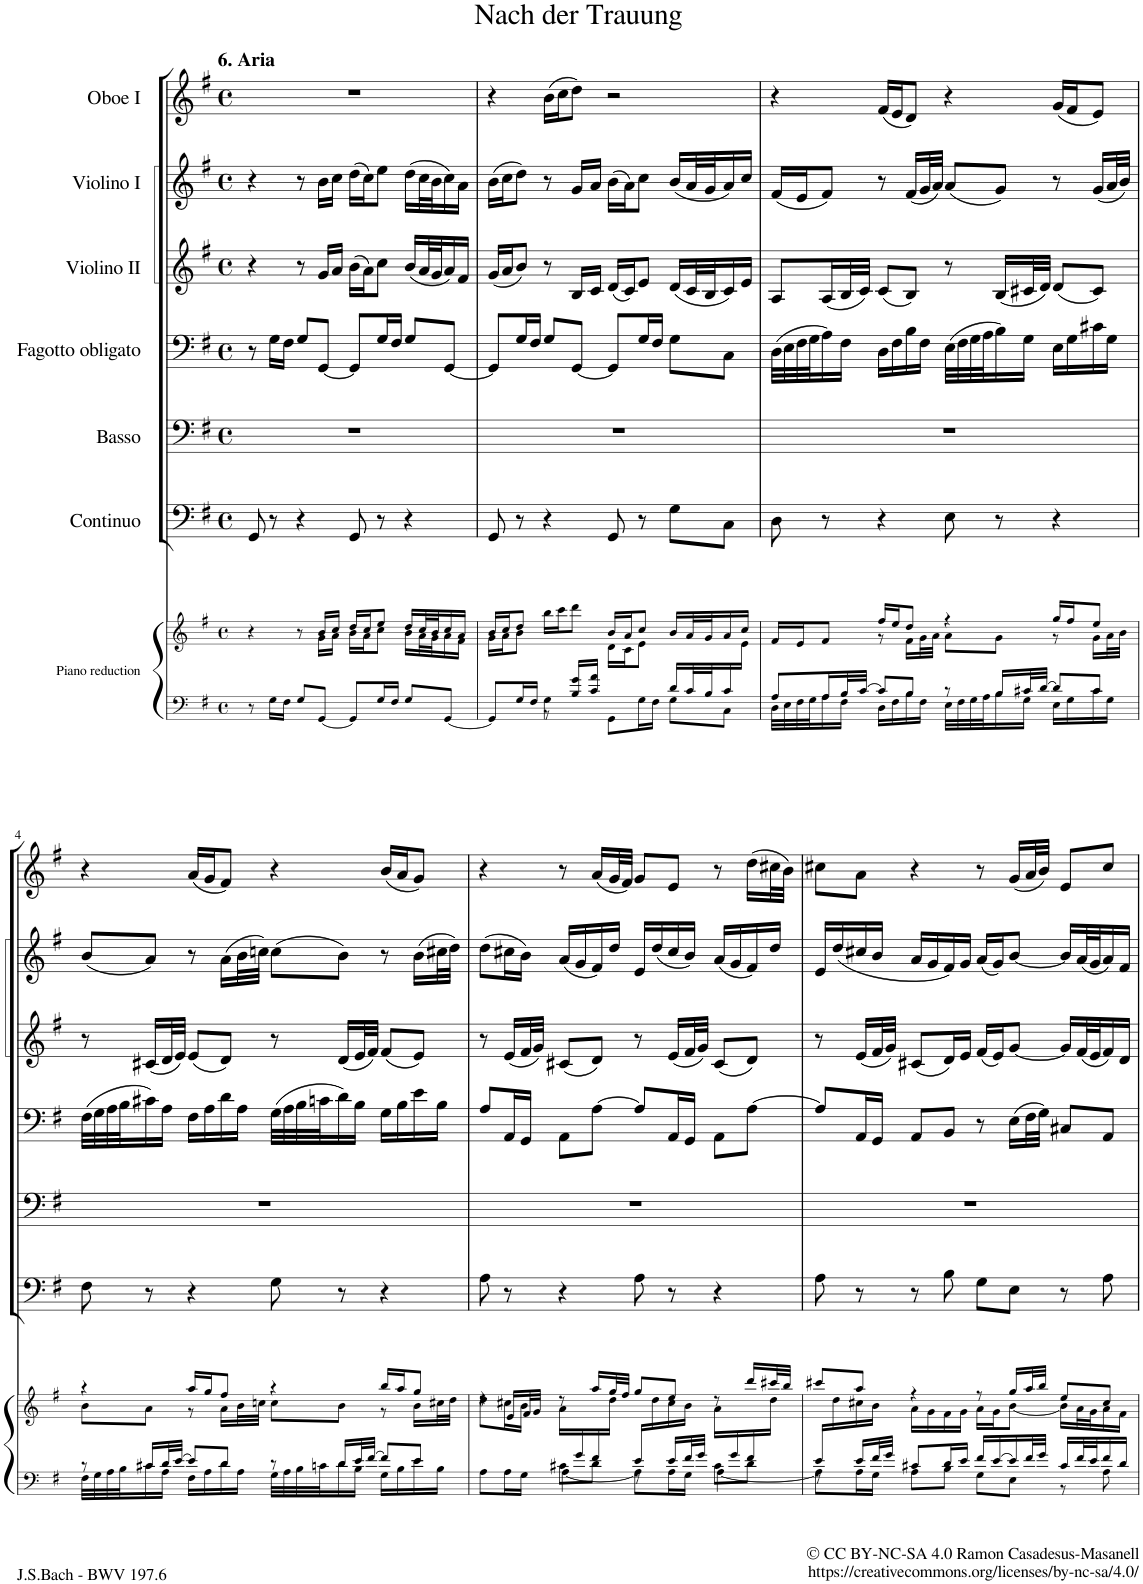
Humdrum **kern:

**kern	**kern	**kern	**kern	**kern	**kern	**kern	**kern
*part7	*part7	*part6	*part5	*part4	*part3	*part2	*part1
*staff8	*staff7	*staff6	*staff5	*staff4	*staff3	*staff2	*staff1
*I"Piano reduction	*	*I"Continuo	*I"Basso	*I"Fagotto obligato	*I"Violino II	*I"Violino I	*I"Oboe I
*I'Pno	*	*	*	*	*I'Vln	*I'Vln	*I'Ob
*stria5	*stria5	*	*	*	*	*	*
*clefF4	*clefG2	*clefF4	*clefF4	*clefF4	*clefG2	*clefG2	*clefG2
*k[f#]	*k[f#]	*k[f#]	*k[f#]	*k[f#]	*k[f#]	*k[f#]	*k[f#]
*M4/4	*M4/4	*M4/4	*M4/4	*M4/4	*M4/4	*M4/4	*M4/4
*met(c)	*met(c)	*met(c)	*met(c)	*met(c)	*met(c)	*met(c)	*met(c)
=1	=1	=1	=1	=1	=1	=1	=1
*	*^	*	*	*	*	*	*
!	!	!	!	!	!	!	!	!LO:TX:a:B:t=6. Aria
8r	4r	4ryy	8GG/	1r	8r	4r	4r	1r
16G\LL	.	.	8r	.	16G\LL	.	.	.
16F#\JJ	.	.	.	.	16F#\JJ	.	.	.
8G/L	8r	8ryy	4r	.	8G/L	8r	8r	.
[8GG/J	16b/LL	16g\LL	.	.	[8GG/J	16g/LL	16b\LL	.
.	16cc/JJ	16a\JJ	.	.	.	16a/JJ	16cc\JJ	.
8GG/L]	16dd/LL	16b\LL	8GG/	.	8GG/L]	(16b\LL	(16dd\LL	.
.	16cc/J	16a\J	.	.	.	16a\J)	16cc\J)	.
16G/L	8ee/J	8cc\J	8r	.	16G/L	8cc\J	8ee\J	.
16F#/JJ	.	.	.	.	16F#/JJ	.	.	.
8G/L	16dd/LL	16b\LL	4r	.	8G/L	(16b/LL	(16dd\LL	.
.	32cc/L	32a\L	.	.	.	32a/L	32cc\L	.
.	32b/J	32g\J	.	.	.	32g/J	32b\J	.
[8GG/J	16cc/	16a\	.	.	[8GG/J	16a/)	16cc\)	.
.	16a/JJ	16f#\JJ	.	.	.	16f#/JJ	16a\JJ	.
=2	=2	=2	=2	=2	=2	=2	=2	=2
*^	*	*	*	*	*	*	*	*
4.ryy	8GG/L]	16b/LL	16g\LL	8GG/	1r	8GG/L]	(16g/LL	(16b\LL	4r
.	.	16cc/J	16a\J	.	.	.	16a/J	16cc\J	.
.	16G/L	8dd/J	8b\J	8r	.	16G/L	8b/J)	8dd\J)	.
.	16F#/JJ	.	.	.	.	16F#/JJ	.	.	.
.	4G\	16bb\LL	8r	4r	.	8G/L	8r	8r	(16b\LL
.	.	16ccc\J	.	.	.	.	.	.	16cc\J
16B/ 16g/LL	.	8ddd\J	8ryy	.	.	[8GG/J	16B/LL	16g/LL	8dd\J)
16c/ 16a/JJ	.	.	.	.	.	.	16c/JJ	16a/JJ	.
4ryy	8GG\L	16b/LL	16d\LL	8GG/	.	8GG/L]	(16d/LL	(16b\LL	2r
.	.	16a/J	16c\J	.	.	.	16c/J)	16a\J)	.
.	16G\L	8cc/J	8e\J	8r	.	16G/L	8e/J	8cc\J	.
.	16F#\JJ	.	.	.	.	16F#/JJ	.	.	.
16d/LL	8G\L	16b/LL	8.ryy	8G\L	.	8G\L	(16d/LL	(16b/LL	.
32c/L	.	32a/L	.	.	.	.	32c/L	32a/L	.
32B/J	.	32g/J	.	.	.	.	32B/J	32g/J	.
16c/	8C\J	16a/	.	8C\J	.	8C\J	16c/)	16a/)	.
16ryy	.	16cc/JJ	16e\JJ	.	.	.	16e/JJ	16cc/JJ	.
=3	=3	=3	=3	=3	=3	=3	=3	=3	=3
8A/L	32D\LLL	16f#/LL	4ryy	8D\	1r	(32D\LLL	8A/L	(16f#/LL	4r
.	32E\	.	.	.	.	32E\	.	.	.
.	32F#\	16e/J	.	.	.	32F#\	.	16e/J	.
.	32G\J	.	.	.	.	32G\J	.	.	.
16A/L	16A\	8f#/J	.	8r	.	16A\)	(16A/L	8f#/J)	.
32B/L	16F#\JJ	.	.	.	.	16F#\JJ	32B/L	.	.
[32c/JJJ	.	.	.	.	.	.	32c/JJJ)	.	.
8c/L]	16D\LL	16ff#/LL	8r	4r	.	16D\LL	(8c/L	8r	(16f#/LL
.	16F#\	16ee/J	.	.	.	16F#\	.	.	16e/J
8B/J	16B\	8dd/J	16f#\LL	.	.	16B\	8B/J)	(16f#/LL	8d/J)
.	16F#\JJ	.	32g\L	.	.	16F#\JJ	.	32g/L	.
.	.	.	32a\JJJ	.	.	.	.	32a/JJJ)	.
8r	32E\LLL	4r	8a\L	8E\	.	(32E\LLL	8r	(8a/L	4r
.	32F#\	.	.	.	.	32F#\	.	.	.
.	32G\	.	.	.	.	32G\	.	.	.
.	32A\J	.	.	.	.	32A\J	.	.	.
16B/LL	16B\	.	8g\J	8r	.	16B\)	(16B/LL	8g/J)	.
32c#X/L	16G\JJ	.	.	.	.	16G\JJ	32c#X/L	.	.
[32d/JJJ	.	.	.	.	.	.	32d/JJJ)	.	.
8d/L]	16E\LL	16gg/LL	8r	4r	.	16E\LL	(8d/L	8r	(16g/LL
.	16G\	16ff#/J	.	.	.	16G\	.	.	16f#/J
8c#/J	16c#\	8ee/J	16g\LL	.	.	16c#X\	8c#/J)	(16g/LL	8e/J)
.	16G\JJ	.	32a\L	.	.	16G\JJ	.	32a/L	.
.	.	.	32b\JJJ	.	.	.	.	32b/JJJ)	.
!!LO:LB:g=z
=4	=4	=4	=4	=4	=4	=4	=4	=4	=4
8r	32F#\LLL	4r	8b\L	8F#\	1r	(32F#\LLL	8r	(8b/L	4r
.	32G\	.	.	.	.	32G\	.	.	.
.	32A\	.	.	.	.	32A\	.	.	.
.	32B\J	.	.	.	.	32B\J	.	.	.
16c#X/LL	16c#\	.	8a\J	8r	.	16c#X\)	(16c#X/LL	8a/J)	.
32d/L	16A\JJ	.	.	.	.	16A\JJ	32d/L	.	.
[32e/JJJ	.	.	.	.	.	.	32e/JJJ)	.	.
8e/L]	16F#\LL	16aa/LL	8r	4r	.	16F#\LL	(8e/L	8r	(16a/LL
.	16A\	16gg/J	.	.	.	16A\	.	.	16g/J
8d/J	16d\	8ff#/J	16a\LL	.	.	16d\	8d/J)	(16a\LL	8f#/J)
.	16A\JJ	.	32b\L	.	.	16A\JJ	.	32b\L	.
.	.	.	32ccn\JJJ	.	.	.	.	32ccn\JJJ)	.
8r	32G\LLL	4r	8cc\L	8G\	.	(32G\LLL	8r	(8cc\L	4r
.	32A\	.	.	.	.	32A\	.	.	.
.	32B\	.	.	.	.	32B\	.	.	.
.	32cn\J	.	.	.	.	32cn\J	.	.	.
16d/LL	16d\	.	8b\J	8r	.	16d\)	(16d/LL	8b\J)	.
32e/L	16B\JJ	.	.	.	.	16B\JJ	32e/L	.	.
[32f#/JJJ	.	.	.	.	.	.	32f#/JJJ)	.	.
8f#/L]	16G\LL	16bb/LL	8r	4r	.	16G\LL	(8f#/L	8r	(16b/LL
.	16B\	16aa/J	.	.	.	16B\	.	.	16a/J
8e/J	16e\	8gg/J	16b\LL	.	.	16e\	8e/J)	(16b\LL	8g/J)
.	16B\JJ	.	32cc#X\L	.	.	16B\JJ	.	32cc#X\L	.
.	.	.	32dd\JJJ	.	.	.	.	32dd\JJJ)	.
=5	=5	=5	=5	=5	=5	=5	=5	=5	=5
*	*^	*	*	*	*	*	*	*	*
16ryy	4r	8A\L	8r	8dd\L	8A\	1r	8A/L	8r	(8dd\L	4r
.	.	16A\L	16e/LL	16cc#X\L	8r	.	16AA/L	(16e/LL	16cc#X\L	.
.	.	16G\JJ	32f#/L	16b\JJ	.	.	16GG/JJ	32f#/L	16b\JJ)	.
.	.	.	32g/JJJ	.	.	.	.	32g/JJJ)	.	.
.	8c#X\L	[4A\	8r	16a\LL	4r	.	8AA\L	(8c#X/L	(16a/LL	8r
16g/	.	.	.	8ryy	.	.	.	.	16g/	.
16f#/	8d\J	.	16aa/LL	.	.	.	[8A\J	8d/J)	16f#/)	(16a/LL
16ryy	.	.	32gg/L	16dd\JJ	.	.	.	.	16dd/JJ	32g/L
.	.	.	32ff#/JJJ	.	.	.	.	.	.	32f#/JJJ)
16e/LL	8r	8A\L]	8gg/L	16ryy	8A\	.	8A/L]	8r	16e/LL	8g/L
4ryy	.	.	.	16dd\	.	.	.	.	(16dd/	.
.	16e/LL	16A\L	8ee/J	16cc#\	8r	.	16AA/L	(16e/LL	16cc#/	8e/J
.	32f#/L	16G\JJ	.	16b\JJ	.	.	16GG/JJ	32f#/L	16b/JJ)	.
.	32g/JJJ	.	.	.	.	.	.	32g/JJJ)	.	.
.	8c#\L	[4A\	8r	16a\LL	4r	.	8AA\L	(8c#/L	(16a/LL	8r
16g/	.	.	.	8ryy	.	.	.	.	16g/	.
16f#/	8d\J	.	16ddd/LL	.	.	.	[8A\J	8d/J)	16f#/)	(16dd\LL
16ryy	.	.	32ccc#X/L	16dd\JJ	.	.	.	.	16dd/JJ	32cc#X\L
.	.	.	32bb/JJJ	.	.	.	.	.	.	32b\JJJ)
=6	=6	=6	=6	=6	=6	=6	=6	=6	=6	=6
16e/LL	8r	8A\L]	8ccc#X/L	16ryy	8A\	1r	8A/L]	8r	16e/LL	8cc#X\L
2...ryy	.	.	.	16dd\	.	.	.	.	(16dd/	.
.	16e/LL	16A\L	8aa/J	16cc#X\	8r	.	16AA/L	(16e/LL	16cc#X/	8a\J
.	32f#/L	16G\JJ	.	16b\JJ	.	.	16GG/JJ	32f#/L	16b/JJ	.
.	32g/JJJ	.	.	.	.	.	.	32g/JJJ)	.	.
.	8c#X/L	8A\L	4r	16a\LL	8r	.	8AA/L	(8c#X/L	16a/LL	4r
.	.	.	.	16g\	.	.	.	.	16g/	.
.	16d/L	8B\J	.	16f#\	8B\	.	8BB/J	16d/L)	16f#/)	.
.	16e/JJ	.	.	16g\JJ	.	.	.	16e/JJ	16g/JJ	.
.	16f#/LL	8G\L	8r	16a\LL	8G\L	.	8r	(16f#/LL	(16a/LL	8r
.	[16e/	.	.	16g\J	.	.	.	16e/J)	16g/J)	.
.	16e/]	8E\J	16gg/LL	[8b\J	8E\J	.	(16E\LL	[8g/J	[8b/J	(16g/LL
.	32f#/L	.	32aa/L	.	.	.	32F#\L	.	.	32a/L
.	32g/JJJ	.	32bb/JJJ	.	.	.	32G\JJJ)	.	.	32b/JJJ)
.	16c#/LL	8r	8ee/L	16b\LL]	8r	.	8C#X/L	16g/LL]	16b/LL]	8e/L
.	32f#/L	.	.	32a\L	.	.	.	(32f#/L	(32a/L	.
.	32e/J	.	.	32g\J	.	.	.	32e/J	32g/J	.
.	16f#/	8A\	8cc#/J	16a\	8A\	.	8AA/J	16f#/)	16a/)	8cc#/J
.	16d/JJ	.	.	16f#\JJ	.	.	.	16d/JJ	16f#/JJ	.
*v	*v	*v	*	*	*	*	*	*	*	*
*	*v	*v	*	*	*	*	*	*
=	=	=	=	=	=	=	=
*-	*-	*-	*-	*-	*-	*-	*-
